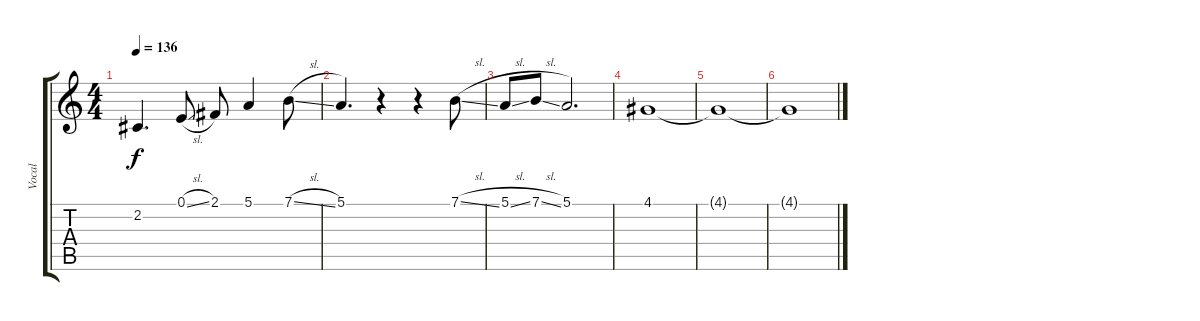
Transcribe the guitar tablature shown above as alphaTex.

\track ("Vocal" "Vocal") {instrument voiceoohs}
\staff {score tabs}
\tuning (E4 B3 G3 D3 A2 E2) {hide}
\ts (4 4)
\tempo 136
\clef g2
\ks c
2.2{t}.4{d dy f} 0.1{sl}.8 2.1.8 5.1.4 7.1{sl}.8 |
5.1.4{d} r.4 r.4 7.1{sl}.8 |
5.1{sl}.8 7.1{sl}.8 5.1.2{d} |
4.1.1 |
4.1{t}.1 |
4.1{t}.1
